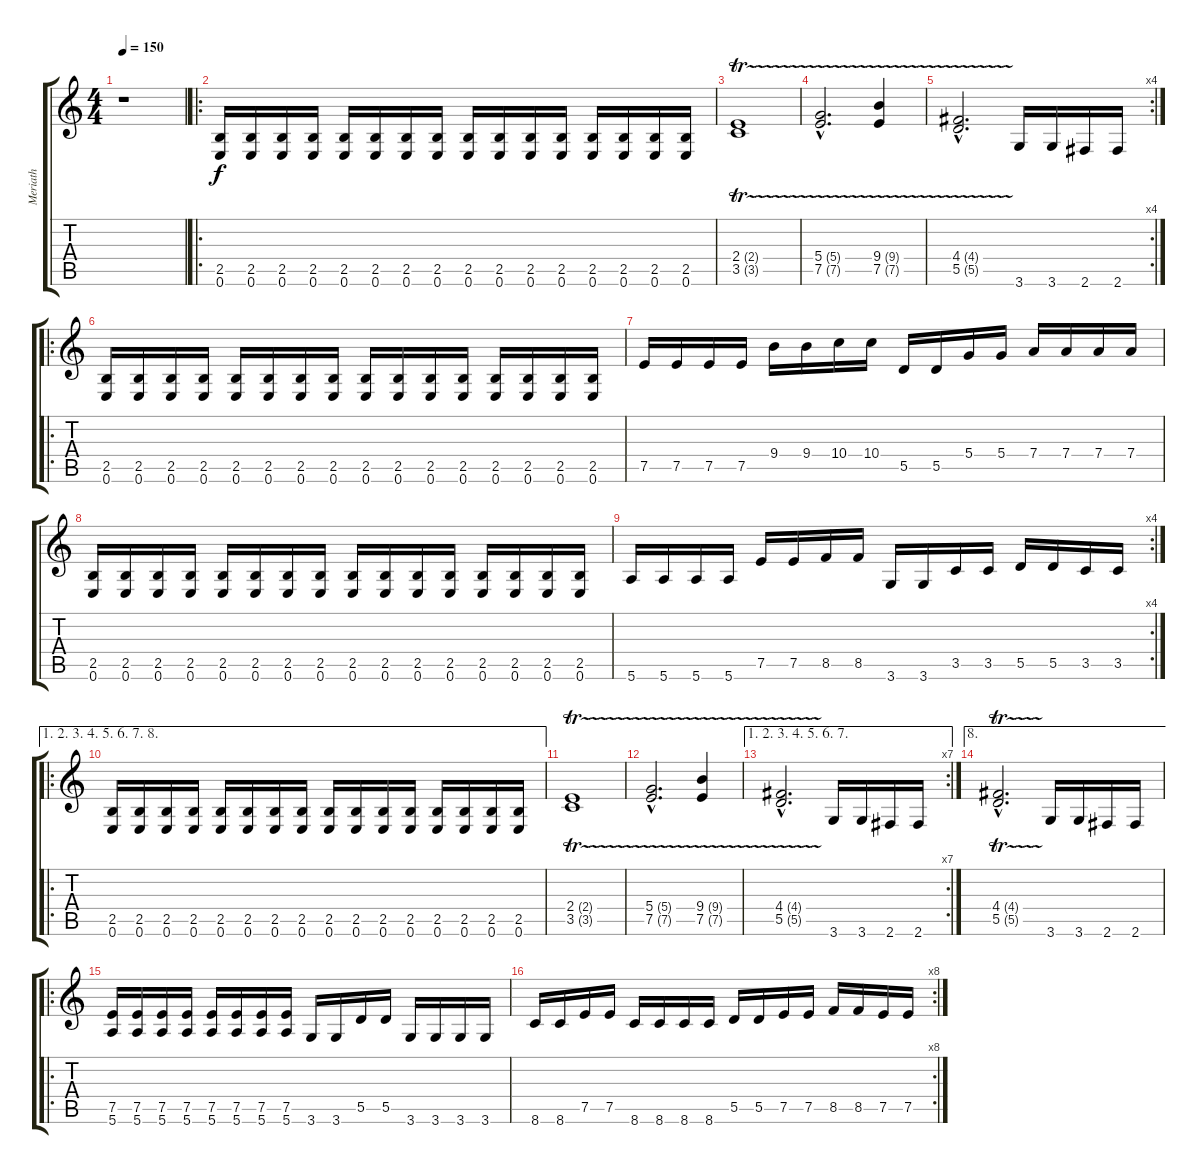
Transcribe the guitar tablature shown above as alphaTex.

\track ("Meriath" "Meriath") {instrument distortionguitar}
\staff {score tabs}
\tuning (E4 B3 G3 D3 A2 E2) {hide}
\ts (4 4)
\tempo 150
\clef g2
\ks c
r.1{dy f instrument distortionguitar} |
\ro
(2.5 0.6).16 (2.5 0.6).16 (2.5 0.6).16 (2.5 0.6).16 (2.5 0.6).16 (2.5 0.6).16 (2.5 0.6).16 (2.5 0.6).16 (2.5 0.6).16 (2.5 0.6).16 (2.5 0.6).16 (2.5 0.6).16 (2.5 0.6).16 (2.5 0.6).16 (2.5 0.6).16 (2.5 0.6).16 |
(2.4{tr (2 16)} 3.5{tr (3 16)}).1 |
(5.4{tr (5 16) hac} 7.5{tr (7 16) hac}).2{d} (9.4{tr (9 16)} 7.5{tr (7 16)}).4 |
\rc 4
(4.4{tr (4 16) hac} 5.5{tr (5 16) hac}).2{d} 3.6.16 3.6.16 2.6.16 2.6.16 |
\ro
(2.5 0.6).16 (2.5 0.6).16 (2.5 0.6).16 (2.5 0.6).16 (2.5 0.6).16 (2.5 0.6).16 (2.5 0.6).16 (2.5 0.6).16 (2.5 0.6).16 (2.5 0.6).16 (2.5 0.6).16 (2.5 0.6).16 (2.5 0.6).16 (2.5 0.6).16 (2.5 0.6).16 (2.5 0.6).16 |
7.5.16 7.5.16 7.5.16 7.5.16 9.4.16 9.4.16 10.4.16 10.4.16 5.5.16 5.5.16 5.4.16 5.4.16 7.4.16 7.4.16 7.4.16 7.4.16 |
(2.5 0.6).16 (2.5 0.6).16 (2.5 0.6).16 (2.5 0.6).16 (2.5 0.6).16 (2.5 0.6).16 (2.5 0.6).16 (2.5 0.6).16 (2.5 0.6).16 (2.5 0.6).16 (2.5 0.6).16 (2.5 0.6).16 (2.5 0.6).16 (2.5 0.6).16 (2.5 0.6).16 (2.5 0.6).16 |
\rc 4
5.6.16 5.6.16 5.6.16 5.6.16 7.5.16 7.5.16 8.5.16 8.5.16 3.6.16 3.6.16 3.5.16 3.5.16 5.5.16 5.5.16 3.5.16 3.5.16 |
\ae (1 2 3 4 5 6 7 8)
\ro
(2.5 0.6).16 (2.5 0.6).16 (2.5 0.6).16 (2.5 0.6).16 (2.5 0.6).16 (2.5 0.6).16 (2.5 0.6).16 (2.5 0.6).16 (2.5 0.6).16 (2.5 0.6).16 (2.5 0.6).16 (2.5 0.6).16 (2.5 0.6).16 (2.5 0.6).16 (2.5 0.6).16 (2.5 0.6).16 |
(2.4{tr (2 16)} 3.5{tr (3 16)}).1 |
(5.4{tr (5 16) hac} 7.5{tr (7 16) hac}).2{d} (9.4{tr (9 16)} 7.5{tr (7 16)}).4 |
\ae (1 2 3 4 5 6 7)
\rc 7
(4.4{tr (4 16) hac} 5.5{tr (5 16) hac}).2{d} 3.6.16 3.6.16 2.6.16 2.6.16 |
\ae 8
(4.4{tr (4 16) hac} 5.5{tr (5 16) hac}).2{d} 3.6.16 3.6.16 2.6.16 2.6.16 |
\ro
(7.5 5.6).16 (7.5 5.6).16 (7.5 5.6).16 (7.5 5.6).16 (7.5 5.6).16 (7.5 5.6).16 (7.5 5.6).16 (7.5 5.6).16 3.6.16 3.6.16 5.5.16 5.5.16 3.6.16 3.6.16 3.6.16 3.6.16 |
\rc 8
8.6.16 8.6.16 7.5.16 7.5.16 8.6.16 8.6.16 8.6.16 8.6.16 5.5.16 5.5.16 7.5.16 7.5.16 8.5.16 8.5.16 7.5.16 7.5.16
